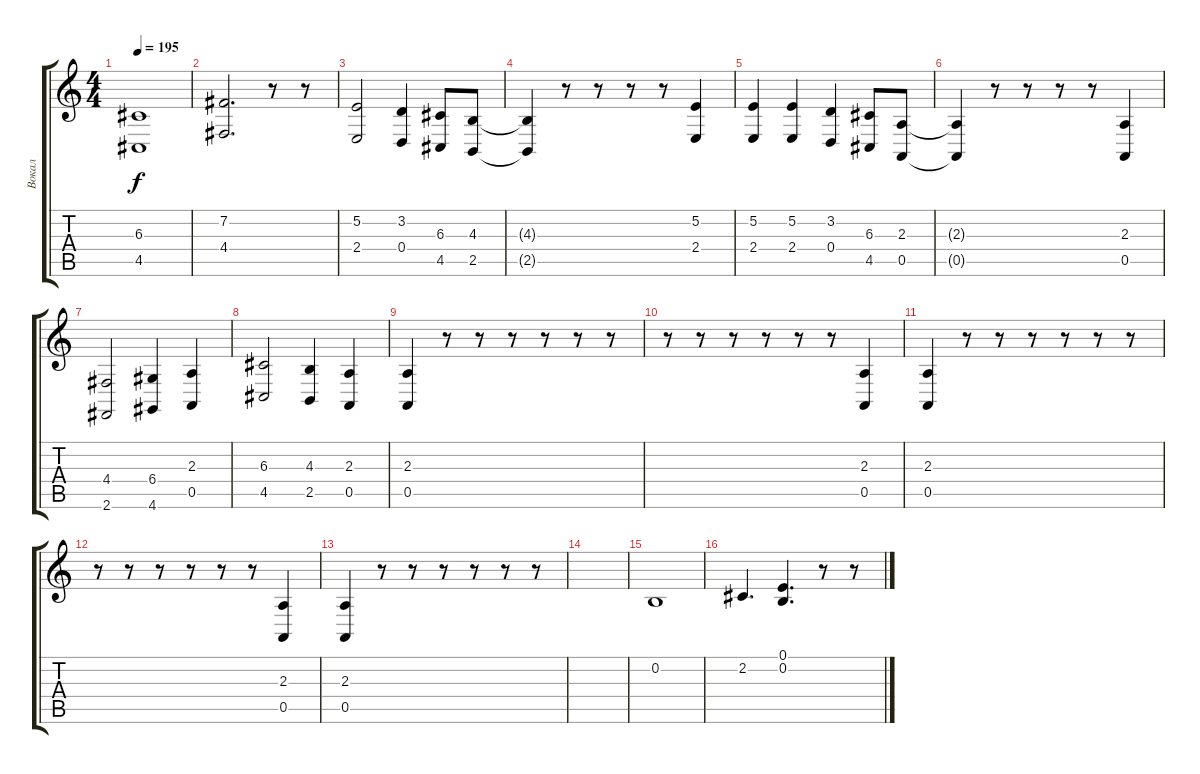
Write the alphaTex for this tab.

\track ("Вокал" "Вокал") {instrument oboe}
\staff {score tabs}
\tuning (E4 B3 G3 D3 A2 E2) {hide}
\ts (4 4)
\tempo 195
\clef g2
\ks c
(6.3 4.5).1{dy f} |
(7.2 4.4).2{d} r.8 r.8 |
(5.2 2.4).2 (3.2 0.4).4 (6.3 4.5).8 (4.3 2.5).8 |
(4.3{t} 2.5{t}).4 r.8 r.8 r.8 r.8 (5.2 2.4).4 |
(5.2 2.4).4 (5.2 2.4).4 (3.2 0.4).4 (6.3 4.5).8 (2.3 0.5).8 |
(2.3{t} 0.5{t}).4 r.8 r.8 r.8 r.8 (2.3 0.5).4 |
(4.4 2.6).2 (6.4 4.6).4 (2.3 0.5).4 |
(6.3 4.5).2 (4.3 2.5).4 (2.3 0.5).4 |
(2.3 0.5).4 r.8 r.8 r.8 r.8 r.8 r.8 |
r.8 r.8 r.8 r.8 r.8 r.8 (2.3 0.5).4 |
(2.3 0.5).4 r.8 r.8 r.8 r.8 r.8 r.8 |
r.8 r.8 r.8 r.8 r.8 r.8 (2.3 0.5).4 |
(2.3 0.5).4 r.8 r.8 r.8 r.8 r.8 r.8 |
|
0.2.1 |
2.2.4{d} (0.1 0.2).4{d} r.8 r.8
